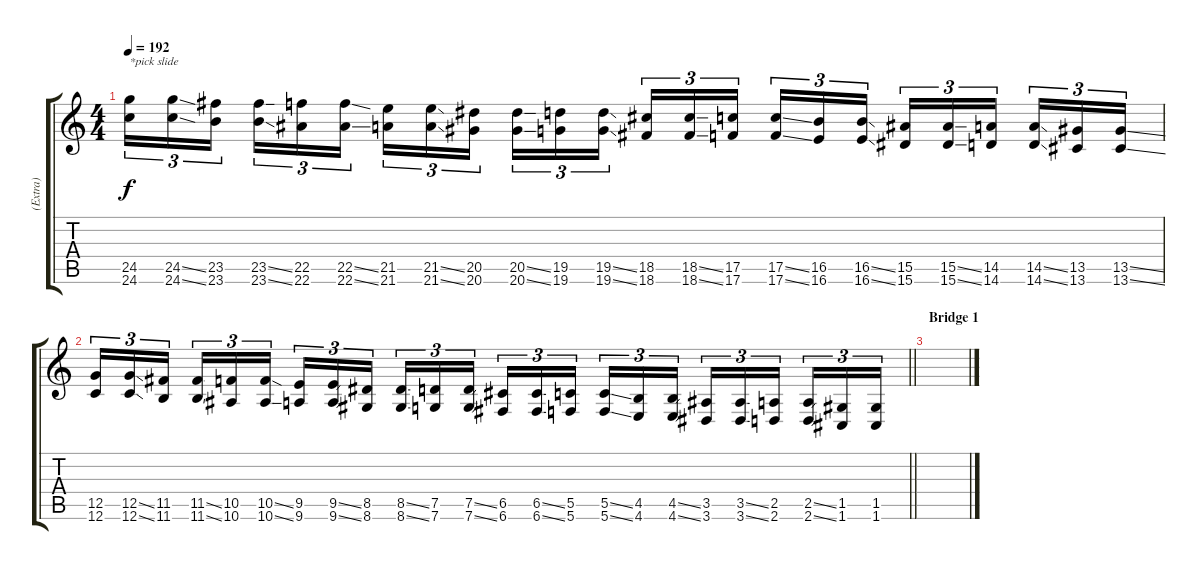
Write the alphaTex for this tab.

\track ("(Extra)" "(Extra)") {instrument distortionguitar}
\staff {score tabs}
\tuning (D4 A3 F3 C3 G2 C2) {hide}
\ts (4 4)
\tempo 192
\clef g2
\ks c
(24.5 24.6).16{tu (3 2) txt "*pick slide" dy f} (24.5{ss} 24.6{ss}).16{tu (3 2)} (23.5 23.6).16{tu (3 2) beam splitsecondary} (23.5{ss} 23.6{ss}).16{tu (3 2)} (22.5 22.6).16{tu (3 2)} (22.5{ss} 22.6{ss}).16{tu (3 2)} (21.5 21.6).16{tu (3 2)} (21.5{ss} 21.6{ss}).16{tu (3 2)} (20.5 20.6).16{tu (3 2) beam splitsecondary} (20.5{ss} 20.6{ss}).16{tu (3 2)} (19.5 19.6).16{tu (3 2)} (19.5{ss} 19.6{ss}).16{tu (3 2)} (18.5 18.6).16{tu (3 2)} (18.5{ss} 18.6{ss}).16{tu (3 2)} (17.5 17.6).16{tu (3 2) beam splitsecondary} (17.5{ss} 17.6{ss}).16{tu (3 2)} (16.5 16.6).16{tu (3 2)} (16.5{ss} 16.6{ss}).16{tu (3 2)} (15.5 15.6).16{tu (3 2)} (15.5{ss} 15.6{ss}).16{tu (3 2)} (14.5 14.6).16{tu (3 2) beam splitsecondary} (14.5{ss} 14.6{ss}).16{tu (3 2)} (13.5 13.6).16{tu (3 2)} (13.5{ss} 13.6{ss}).16{tu (3 2)} |
\barLineRight lightlight
(12.5 12.6).16{tu (3 2)} (12.5{ss} 12.6{ss}).16{tu (3 2)} (11.5 11.6).16{tu (3 2) beam splitsecondary} (11.5{ss} 11.6{ss}).16{tu (3 2)} (10.5 10.6).16{tu (3 2)} (10.5{ss} 10.6{ss}).16{tu (3 2)} (9.5 9.6).16{tu (3 2)} (9.5{ss} 9.6{ss}).16{tu (3 2)} (8.5 8.6).16{tu (3 2) beam splitsecondary} (8.5{ss} 8.6{ss}).16{tu (3 2)} (7.5 7.6).16{tu (3 2)} (7.5{ss} 7.6{ss}).16{tu (3 2)} (6.5 6.6).16{tu (3 2)} (6.5{ss} 6.6{ss}).16{tu (3 2)} (5.5 5.6).16{tu (3 2) beam splitsecondary} (5.5{ss} 5.6{ss}).16{tu (3 2)} (4.5 4.6).16{tu (3 2)} (4.5{ss} 4.6{ss}).16{tu (3 2)} (3.5 3.6).16{tu (3 2)} (3.5{ss} 3.6{ss}).16{tu (3 2)} (2.5 2.6).16{tu (3 2) beam splitsecondary} (2.5{ss} 2.6{ss}).16{tu (3 2)} (1.5 1.6).16{tu (3 2)} (1.5 1.6).16{tu (3 2)} |
\section ("" "Bridge 1")
